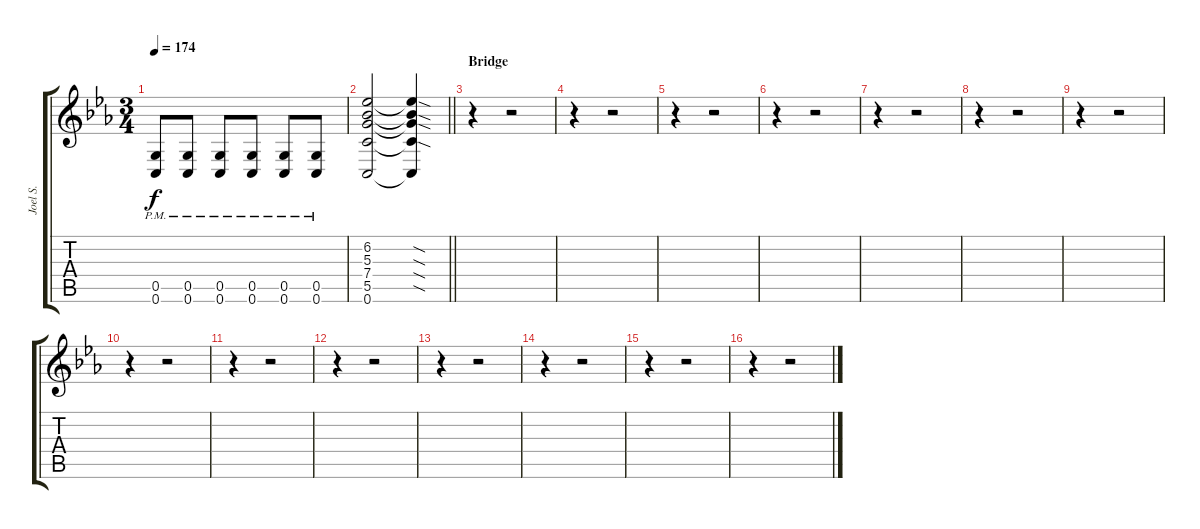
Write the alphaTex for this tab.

\track ("Joel S." "Joel S.") {instrument distortionguitar}
\staff {score tabs}
\tuning (D4 A3 F3 C3 G2 C2) {hide}
\ts (3 4)
\tempo 174
\clef g2
\ks cminor
(0.5{pm} 0.6{pm}).8{dy f} (0.5{pm} 0.6{pm}).8 (0.5{pm} 0.6{pm}).8 (0.5{pm} 0.6{pm}).8 (0.5{pm} 0.6{pm}).8 (0.5{pm} 0.6{pm}).8 |
\barLineRight lightlight
(6.2 5.3 7.4 5.5 0.6).2 (6.2{sod t} 5.3{sod t} 7.4{sod t} 5.5{sod t} 0.6{t}).4 |
\section ("" "Bridge")
r.4 r.2 |
r.4 r.2 |
r.4 r.2 |
r.4 r.2 |
r.4 r.2 |
r.4 r.2 |
r.4 r.2 |
r.4 r.2 |
r.4 r.2 |
r.4 r.2 |
r.4 r.2 |
r.4 r.2 |
r.4 r.2 |
r.4 r.2
